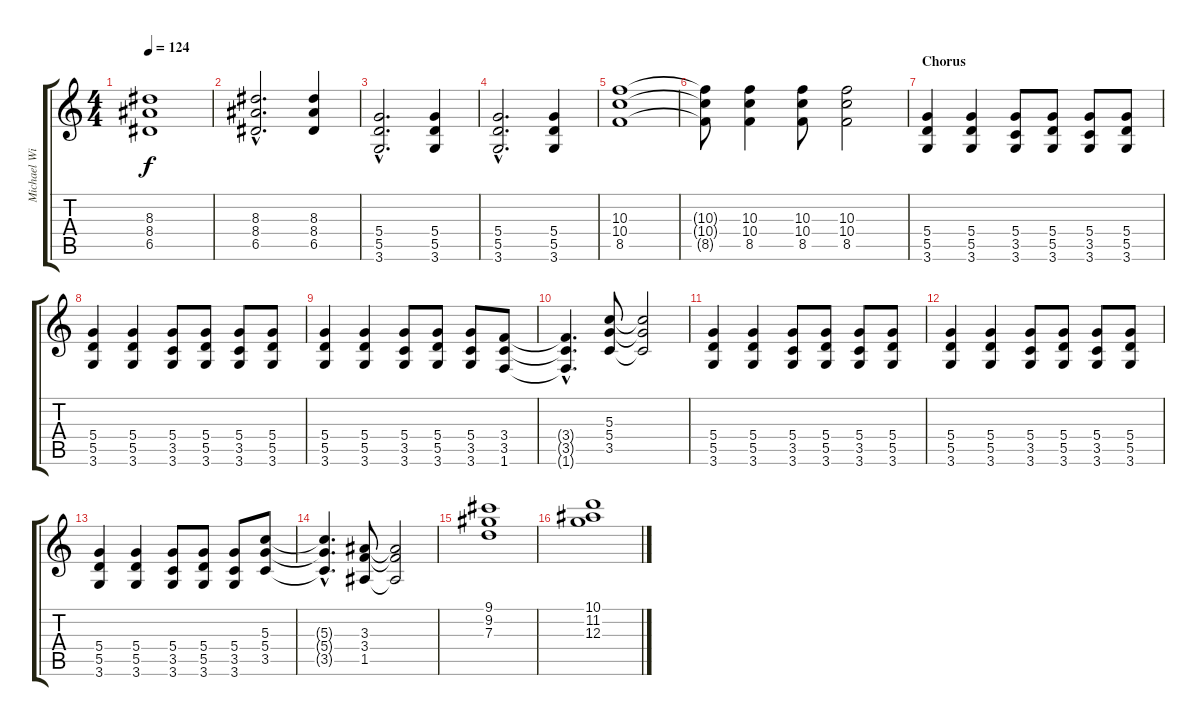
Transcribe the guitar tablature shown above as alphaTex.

\track ("Michael Wilton (Standard Tuning)" "Michael Wi") {instrument distortionguitar}
\staff {score tabs}
\tuning (E4 B3 G3 D3 A2 E2) {hide}
\ts (4 4)
\tempo 124
\clef g2
\ks c
(8.3 8.4 6.5).1{dy f} |
(8.3{hac} 8.4{hac} 6.5{hac}).2{d} (8.3 8.4 6.5).4 |
(5.4{hac} 5.5{hac} 3.6{hac}).2{d} (5.4 5.5 3.6).4 |
(5.4{hac} 5.5{hac} 3.6{hac}).2{d} (5.4 5.5 3.6).4 |
(10.3 10.4 8.5).1 |
(10.3{t} 10.4{t} 8.5{t}).8 (10.3 10.4 8.5).4 (10.3 10.4 8.5).8 (10.3 10.4 8.5).2 |
\section ("" "Chorus")
(5.4 5.5 3.6).4 (5.4 5.5 3.6).4 (5.4 3.5 3.6).8 (5.4 5.5 3.6).8 (5.4 3.5 3.6).8 (5.4 5.5 3.6).8 |
(5.4 5.5 3.6).4 (5.4 5.5 3.6).4 (5.4 3.5 3.6).8 (5.4 5.5 3.6).8 (5.4 3.5 3.6).8 (5.4 5.5 3.6).8 |
(5.4 5.5 3.6).4 (5.4 5.5 3.6).4 (5.4 3.5 3.6).8 (5.4 5.5 3.6).8 (5.4 3.5 3.6).8 (3.4 3.5 1.6).8 |
(3.4{hac t} 3.5{hac t} 1.6{hac t}).4{d} (5.3 5.4 3.5).8 (5.3{t} 5.4{t} 3.5{t}).2 |
(5.4 5.5 3.6).4 (5.4 5.5 3.6).4 (5.4 3.5 3.6).8 (5.4 5.5 3.6).8 (5.4 3.5 3.6).8 (5.4 5.5 3.6).8 |
(5.4 5.5 3.6).4 (5.4 5.5 3.6).4 (5.4 3.5 3.6).8 (5.4 5.5 3.6).8 (5.4 3.5 3.6).8 (5.4 5.5 3.6).8 |
(5.4 5.5 3.6).4 (5.4 5.5 3.6).4 (5.4 3.5 3.6).8 (5.4 5.5 3.6).8 (5.4 3.5 3.6).8 (5.3 5.4 3.5).8 |
(5.3{hac t} 5.4{hac t} 3.5{hac t}).4{d} (3.3 3.4 1.5).8 (3.3{t} 3.4{t} 1.5{t}).2 |
(9.1 9.2 7.3).1 |
(10.1 11.2 12.3).1
